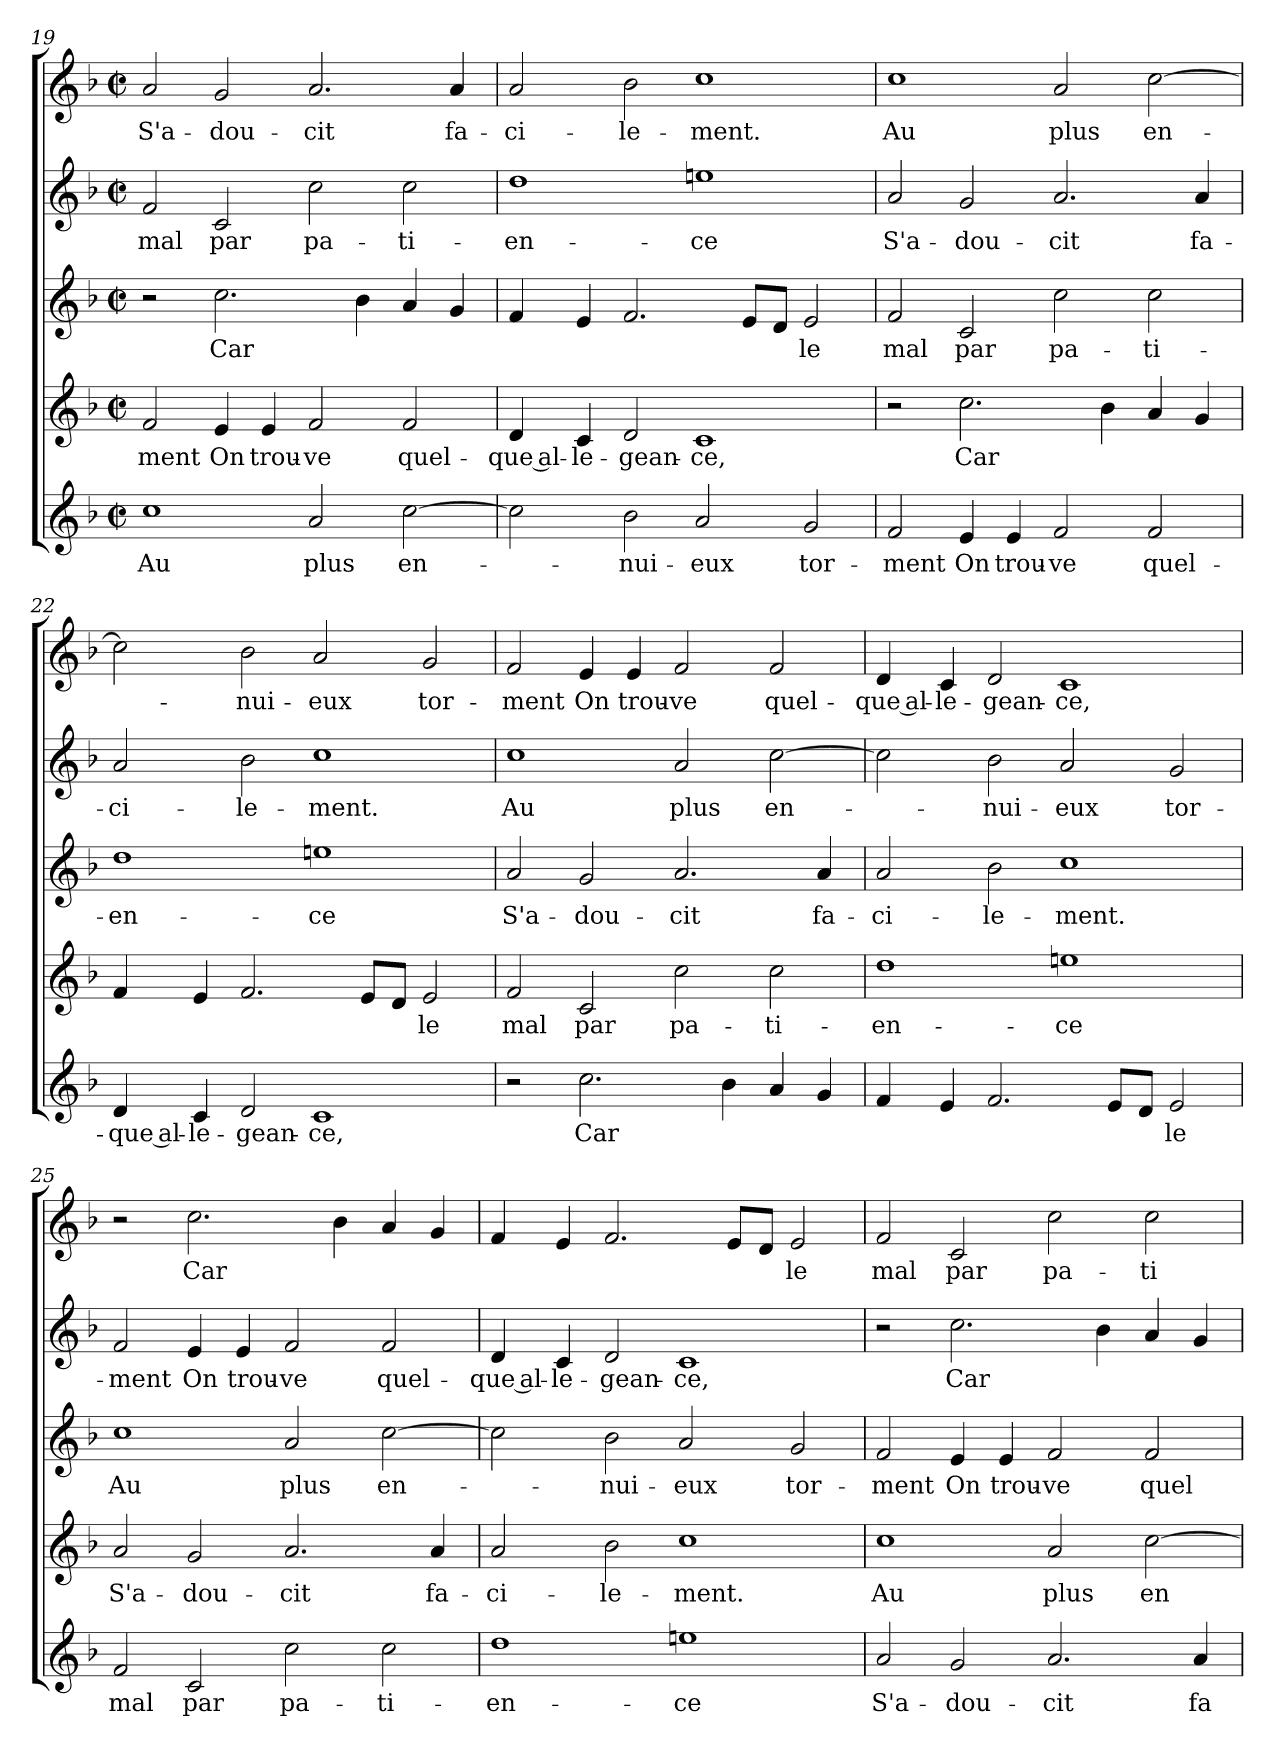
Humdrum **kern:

**kern	**text	**kern	**text	**kern	**text	**kern	**text	**kern	**text
*part5	*part5	*part4	*part4	*part3	*part3	*part2	*part2	*part1	*part1
*staff5	*staff5	*staff4	*staff4	*staff3	*staff3	*staff2	*staff2	*staff1	*staff1
*clefG2	*	*clefG2	*	*clefG2	*	*clefG2	*	*clefG2	*
*k[b-]	*	*k[b-]	*	*k[b-]	*	*k[b-]	*	*k[b-]	*
*F:	*	*F:	*	*F:	*	*F:	*	*F:	*
*M2/2	*	*M2/2	*	*M2/2	*	*M2/2	*	*M2/2	*
*met(c|)	*	*met(c|)	*	*met(c|)	*	*met(c|)	*	*met(c|)	*
=19	=19	=19	=19	=19	=19	=19	=19	=19	=19
1cc\	Au	2f/	-ment	2r	.	2f/	mal	2a/	S'a-
.	.	4e/	On	2.cc\	Car	2c/	par	2g/	-dou-
.	.	4e/	trou-	.	.	.	.	.	.
2a/	plus	2f/	-ve	.	.	2cc\	pa-	2.a/	-cit
.	.	.	.	4b-\	.	.	.	.	.
[2cc\	en-	2f/	quel-	4a/	.	2cc\	-ti-	.	.
.	.	.	.	4g/	.	.	.	4a/	fa-
=20	=20	=20	=20	=20	=20	=20	=20	=20	=20
2cc\]	.	4d/	-que al-	4f/	.	1dd\	-en-	2a/	-ci-
.	.	4c/	-le-	4e/	.	.	.	.	.
2b-\	-nui-	2d/	-gean-	2.f/	.	.	.	2b-\	-le-
2a/	-eux	1c/	-ce,	.	.	1een\	-ce	1cc\	-ment.
.	.	.	.	8e/L	.	.	.	.	.
.	.	.	.	8d/J	.	.	.	.	.
2g/	tor-	.	.	2e/	le	.	.	.	.
!!LO:LB:g=z
=21	=21	=21	=21	=21	=21	=21	=21	=21	=21
2f/	-ment	2r	.	2f/	mal	2a/	S'a-	1cc\	Au
4e/	On	2.cc\	Car	2c/	par	2g/	-dou-	.	.
4e/	trou-	.	.	.	.	.	.	.	.
2f/	-ve	.	.	2cc\	pa-	2.a/	-cit	2a/	plus
.	.	4b-\	.	.	.	.	.	.	.
2f/	quel-	4a/	.	2cc\	-ti-	.	.	[2cc\	en-
.	.	4g/	.	.	.	4a/	fa-	.	.
=22	=22	=22	=22	=22	=22	=22	=22	=22	=22
4d/	-que al-	4f/	.	1dd\	-en-	2a/	-ci-	2cc\]	.
4c/	-le-	4e/	.	.	.	.	.	.	.
2d/	-gean-	2.f/	.	.	.	2b-\	-le-	2b-\	-nui-
1c/	-ce,	.	.	1een\	-ce	1cc\	-ment.	2a/	-eux
.	.	8e/L	.	.	.	.	.	.	.
.	.	8d/J	.	.	.	.	.	.	.
.	.	2e/	le	.	.	.	.	2g/	tor-
=23	=23	=23	=23	=23	=23	=23	=23	=23	=23
2r	.	2f/	mal	2a/	S'a-	1cc\	Au	2f/	-ment
2.cc\	Car	2c/	par	2g/	-dou-	.	.	4e/	On
.	.	.	.	.	.	.	.	4e/	trou-
.	.	2cc\	pa-	2.a/	-cit	2a/	plus	2f/	-ve
4b-\	.	.	.	.	.	.	.	.	.
4a/	.	2cc\	-ti-	.	.	[2cc\	en-	2f/	quel-
4g/	.	.	.	4a/	fa-	.	.	.	.
=24	=24	=24	=24	=24	=24	=24	=24	=24	=24
4f/	.	1dd\	-en-	2a/	-ci-	2cc\]	.	4d/	-que al-
4e/	.	.	.	.	.	.	.	4c/	-le-
2.f/	.	.	.	2b-\	-le-	2b-\	-nui-	2d/	-gean-
.	.	1een\	-ce	1cc\	-ment.	2a/	-eux	1c/	-ce,
8e/L	.	.	.	.	.	.	.	.	.
8d/J	.	.	.	.	.	.	.	.	.
2e/	le	.	.	.	.	2g/	tor-	.	.
!!LO:PB:g=z
=25	=25	=25	=25	=25	=25	=25	=25	=25	=25
2f/	mal	2a/	S'a-	1cc\	Au	2f/	-ment	2r	.
2c/	par	2g/	-dou-	.	.	4e/	On	2.cc\	Car
.	.	.	.	.	.	4e/	trou-	.	.
2cc\	pa-	2.a/	-cit	2a/	plus	2f/	-ve	.	.
.	.	.	.	.	.	.	.	4b-\	.
2cc\	-ti-	.	.	[2cc\	en-	2f/	quel-	4a/	.
.	.	4a/	fa-	.	.	.	.	4g/	.
=26	=26	=26	=26	=26	=26	=26	=26	=26	=26
1dd\	-en-	2a/	-ci-	2cc\]	.	4d/	-que al-	4f/	.
.	.	.	.	.	.	4c/	-le-	4e/	.
.	.	2b-\	-le-	2b-\	-nui-	2d/	-gean-	2.f/	.
1een\	-ce	1cc\	-ment.	2a/	-eux	1c/	-ce,	.	.
.	.	.	.	.	.	.	.	8e/L	.
.	.	.	.	.	.	.	.	8d/J	.
.	.	.	.	2g/	tor-	.	.	2e/	le
=27	=27	=27	=27	=27	=27	=27	=27	=27	=27
2a/	S'a-	1cc\	Au	2f/	-ment	2r	.	2f/	mal
2g/	-dou-	.	.	4e/	On	2.cc\	Car	2c/	par
.	.	.	.	4e/	trou-	.	.	.	.
2.a/	-cit	2a/	plus	2f/	-ve	.	.	2cc\	pa-
.	.	.	.	.	.	4b-\	.	.	.
.	.	[2cc\	en-	2f/	quel-	4a/	.	2cc\	-ti-
4a/	fa-	.	.	.	.	4g/	.	.	.
=	=	=	=	=	=	=	=	=	=
*-	*-	*-	*-	*-	*-	*-	*-	*-	*-
